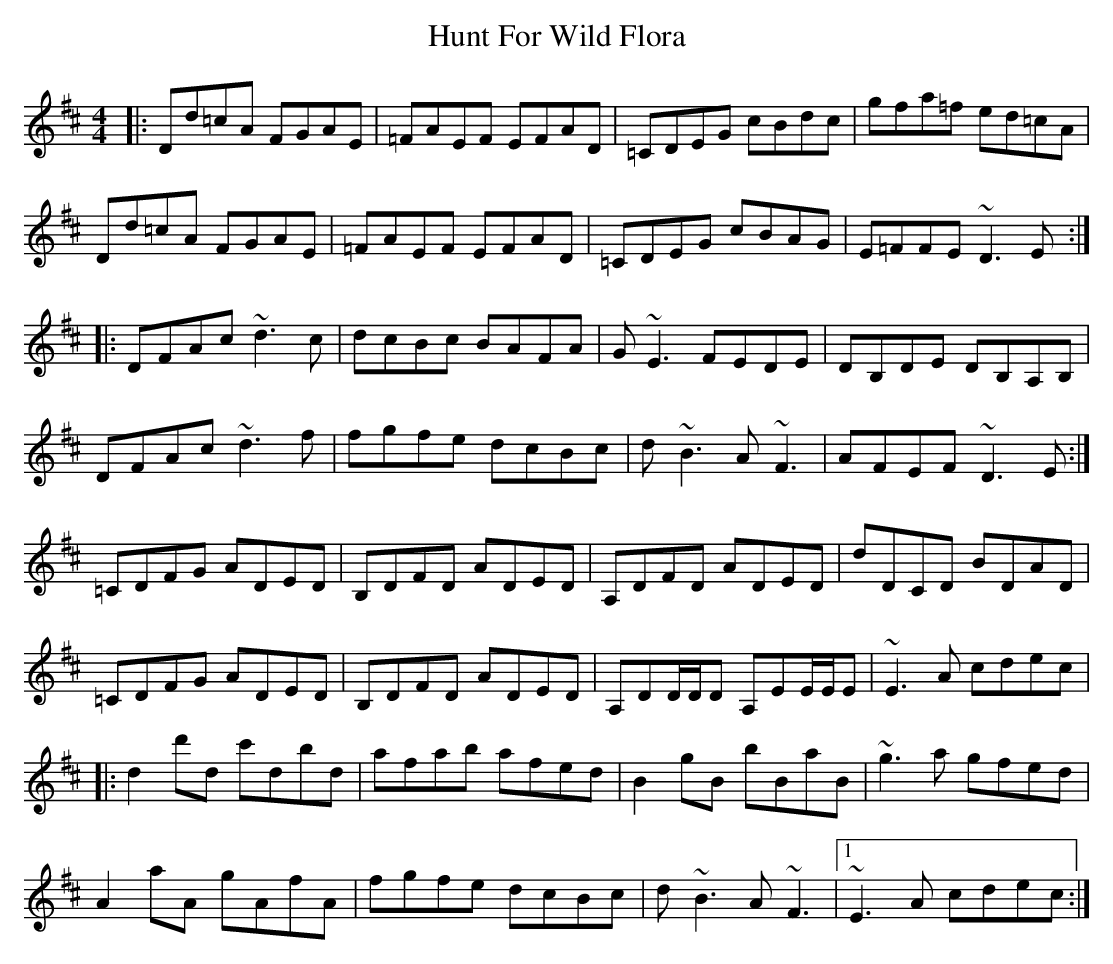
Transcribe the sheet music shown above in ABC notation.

X:1
T: Hunt For Wild Flora
M: 4/4
L: 1/8
K: Dmaj
|:Dd=cA FGAE|=FAEF EFAD|=CDEG cBdc|gfa=f ed=cA|
Dd=cA FGAE|=FAEF EFAD|=CDEG cBAG|E=FFE ~D3 E:|
|:DFAc ~d3 c|dcBc BAFA|G ~E3 FEDE|DB,DE DB,A,B,|
DFAc ~d3 f|fgfe dcBc|d ~B3 A ~F3|AFEF ~D3 E:|
=CDFG ADED|B,DFD ADED|A,DFD ADED|dDCD BDAD|
=CDFG ADED|B,DFD ADED|A,DD/D/D A,EE/E/E|~E3 A cdec|
|:d2d'd c'dbd|afab afed|B2 gB bBaB|~g3 a gfed|
A2aA gAfA|fgfe dcBc|d ~B3 A ~F3|1 ~E3 A cdec:|
